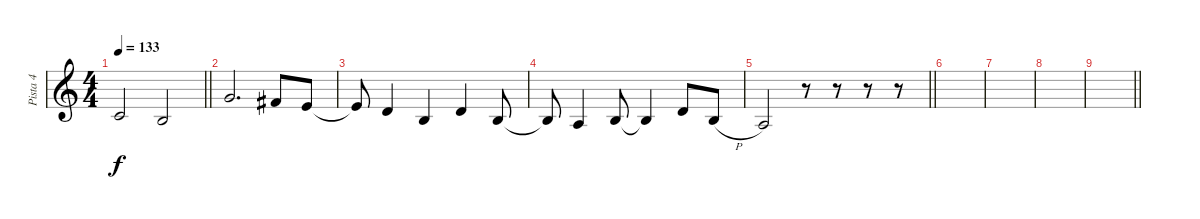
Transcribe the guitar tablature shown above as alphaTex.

\track ("Pista 4" "Pista 4") {instrument altosax}
\staff {score}
\tuning (E4 B3 G3 D3 A2 E2) {hide}
\ts (4 4)
\tempo 133
\clef g2
\barLineRight lightlight
\ks c
1.2.2{dy f} 0.2.2 |
3.1.2{d} 2.1.8 0.1.8 |
0.1{t}.8 3.2.4 0.2.4 3.2.4 0.2.8 |
0.2{t}.8 2.3.4 0.2.8 0.2{t}.4 3.2.8 4.3{h}.8 |
\barLineRight lightlight
2.3.2 r.8 r.8 r.8 r.8 |
|
|
|
\barLineRight lightlight
